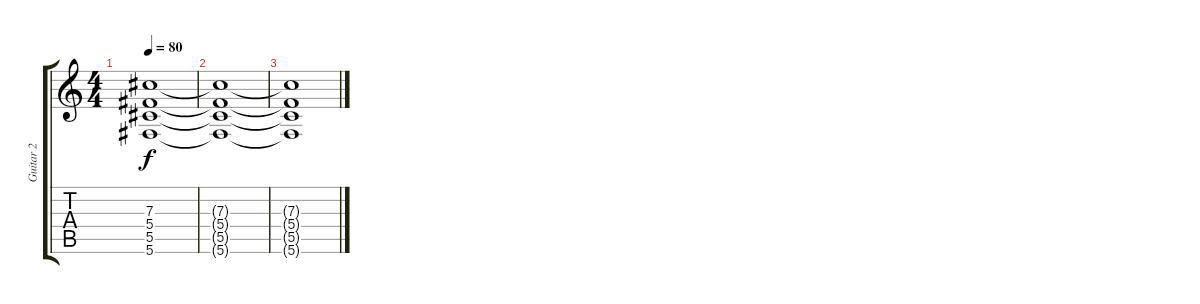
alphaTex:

\track ("Guitar 2" "Guitar 2") {instrument distortionguitar}
\staff {score tabs}
\tuning (Eb4 Bb3 Gb3 Db3 Ab2 Db2) {hide}
\ts (4 4)
\tempo 80
\clef g2
\ks c
(7.3{t} 5.4{t} 5.5{t} 5.6{t}).1{dy f} |
(7.3{t} 5.4{t} 5.5{t} 5.6{t}).1 |
(7.3{t} 5.4{t} 5.5{t} 5.6{t}).1
